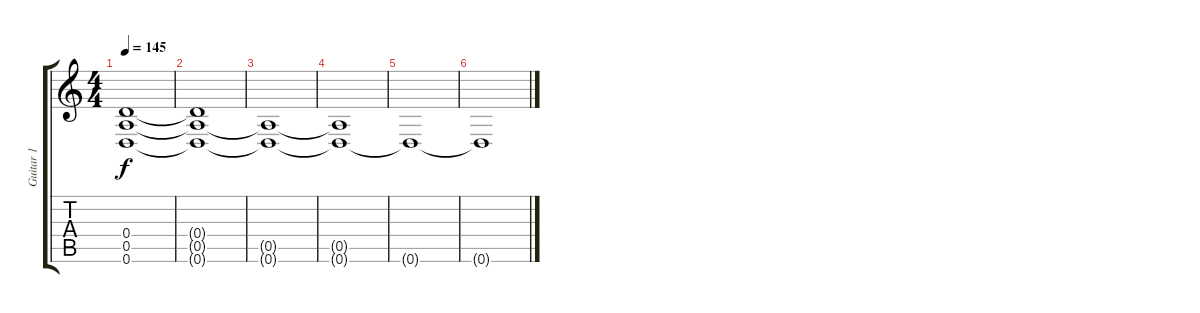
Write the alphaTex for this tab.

\track ("Guitar 1" "Guitar 1") {instrument distortionguitar}
\staff {score tabs}
\tuning (E4 B3 G3 D3 A2 D2) {hide}
\ts (4 4)
\tempo 145
\clef g2
\ks c
(0.4 0.5 0.6).1{dy f} |
(0.4{t} 0.5{t} 0.6{t}).1 |
(0.5{t} 0.6{t}).1 |
(0.5{t} 0.6{t}).1 |
0.6{t}.1 |
0.6{t}.1
